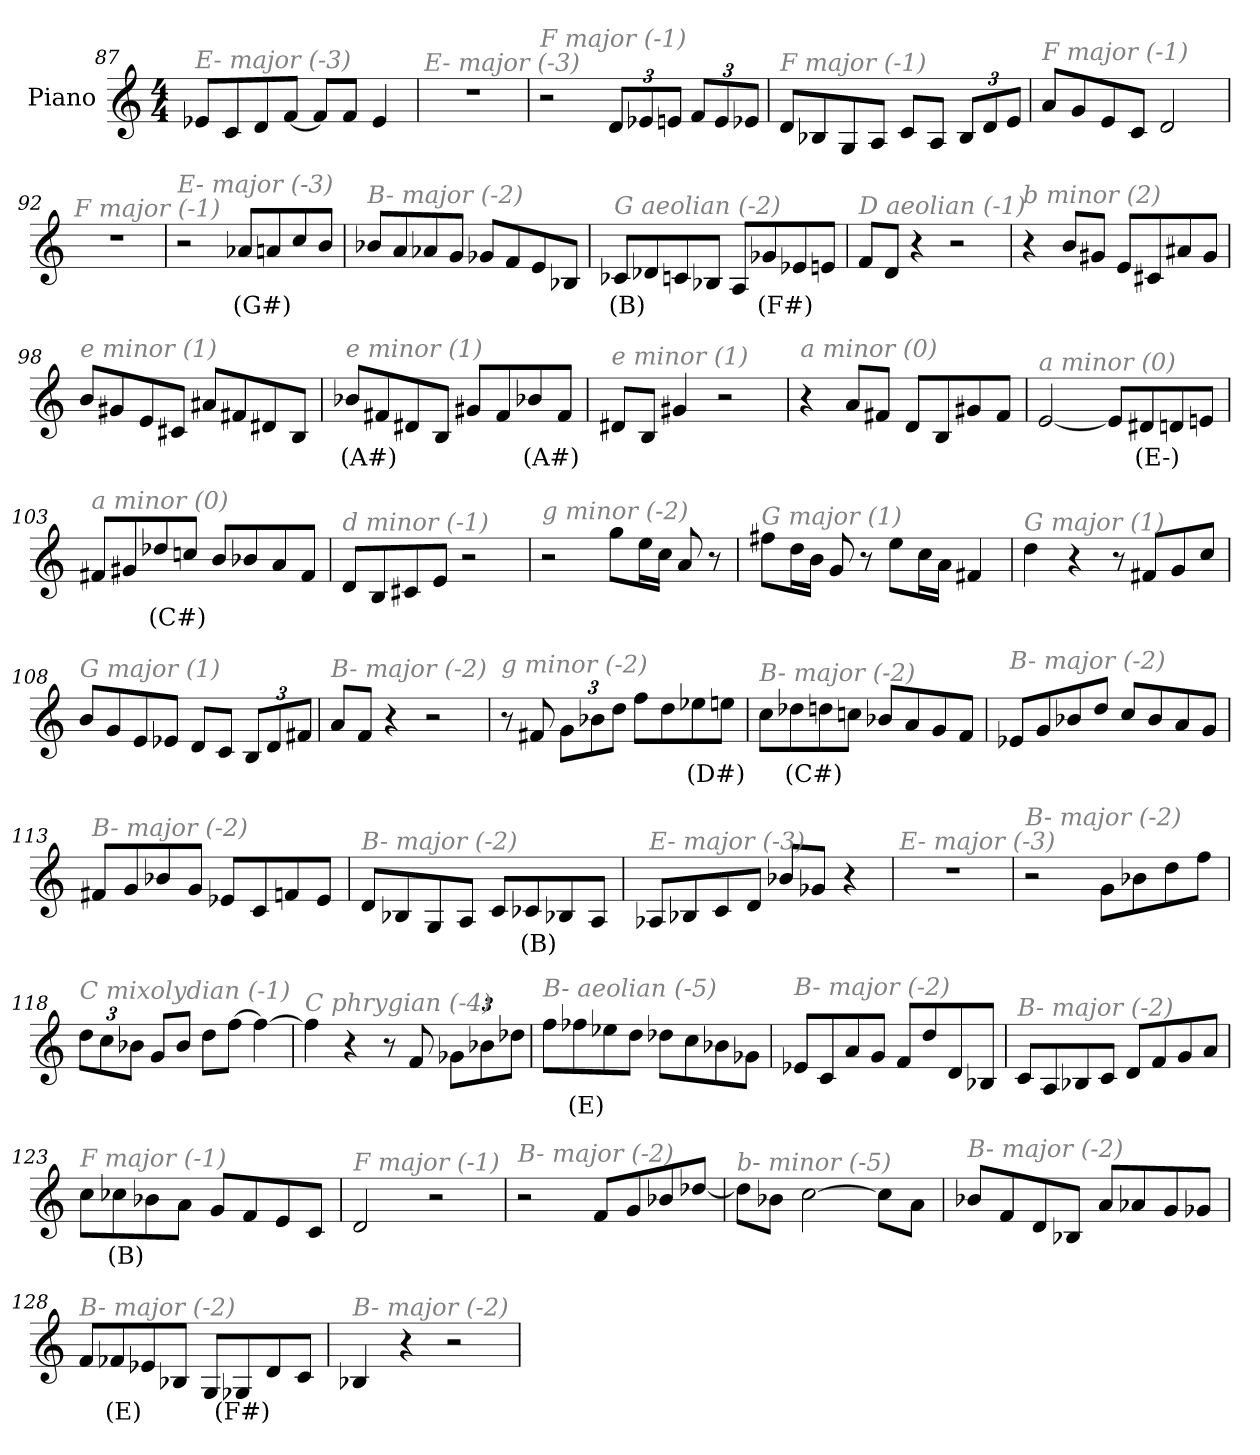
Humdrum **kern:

**kern	**text
*part1	*part1
*staff1	*staff1
*I"Piano	*
*I'Pno	*
*clefG2	*
*k[]	*
*M4/4	*
=87	=87
!LO:TX:i:color=#808080:t=E- major (-3)	!
8e-X/L	.
8c/	.
8d/	.
[8f/J	.
8f/L]	.
8f/J	.
4e-/	.
=88	=88
!LO:TX:i:color=#808080:t=E- major (-3)	!
1r	.
=89	=89
!LO:TX:i:color=#808080:t=F major (-1)	!
2r	.
*Xbrackettup	*
12d/L	.
12e-X/	.
12en/J	.
12f/L	.
12e/	.
12e-X/J	.
=90	=90
!LO:TX:i:color=#808080:t=F major (-1)	!
8d/L	.
8B-X/	.
8G/	.
8A/J	.
8c/L	.
8A/J	.
12B-/L	.
12d/	.
12e/J	.
!!LO:LB:g=z
=91	=91
!LO:TX:i:color=#808080:t=F major (-1)	!
8a/L	.
8g/	.
8e/	.
8c/J	.
2d/	.
=92	=92
!LO:TX:i:color=#808080:t=F major (-1)	!
1r	.
=93	=93
!LO:TX:i:color=#808080:t=E- major (-3)	!
2r	.
8a-Xi/L	(G#)
8a/	.
8cc/	.
8b/J	.
=94	=94
!LO:TX:i:color=#808080:t=B- major (-2)	!
8b-X/L	.
8a/	.
8a-X/	.
8g/J	.
8g-X/L	.
8f/	.
8e/	.
8B-X/J	.
=95	=95
!LO:TX:i:color=#808080:t=G aeolian (-2)	!
8c-Xj/L	(B)
8d-X/	.
8c/	.
8B-X/J	.
8A/L	.
8g-Xi/	(F#)
8e-X/	.
8en/J	.
=96	=96
!LO:TX:i:color=#808080:t=D aeolian (-1)	!
8f/L	.
8d/J	.
4r	.
2r	.
!!LO:PB:g=z
=97	=97
!LO:TX:i:color=#808080:t=b minor (2)	!
4r	.
8b/L	.
8g#X/J	.
8e/L	.
8c#X/	.
8a#X/	.
8g#/J	.
=98	=98
!LO:TX:i:color=#808080:t=e minor (1)	!
8b/L	.
8g#X/	.
8e/	.
8c#X/J	.
8a#X/L	.
8f#X/	.
8d#X/	.
8B/J	.
=99	=99
!LO:TX:i:color=#808080:t=e minor (1)	!
8b-Xi/L	(A#)
8f#X/	.
8d#X/	.
8B/J	.
8g#X/L	.
8f#/	.
8b-Xi/	(A#)
8f#/J	.
=100	=100
!LO:TX:i:color=#808080:t=e minor (1)	!
8d#X/L	.
8B/J	.
4g#X/	.
2r	.
!!LO:LB:g=z
=101	=101
!LO:TX:i:color=#808080:t=a minor (0)	!
4r	.
8a/L	.
8f#X/J	.
8d/L	.
8B/	.
8g#X/	.
8f#/J	.
=102	=102
!LO:TX:i:color=#808080:t=a minor (0)	!
[2e/	.
8e/L]	.
8d#Xi/	(E-)
8d/	.
8en/J	.
=103	=103
!LO:TX:i:color=#808080:t=a minor (0)	!
8f#X/L	.
8g#X/	.
8dd-Xi/	(C#)
8ccn/J	.
8b/L	.
8b-X/	.
8a/	.
8f#/J	.
=104	=104
!LO:TX:i:color=#808080:t=d minor (-1)	!
8d/L	.
8B/	.
8c#X/	.
8e/J	.
2r	.
!!LO:LB:g=z
=105	=105
!LO:TX:i:color=#808080:t=g minor (-2)	!
2r	.
8gg\L	.
16ee\L	.
16cc\JJ	.
8a/	.
8r	.
=106	=106
!LO:TX:i:color=#808080:t=G major (1)	!
8ff#X\L	.
16dd\L	.
16b\JJ	.
8g/	.
8r	.
8ee\L	.
16cc\L	.
16a\JJ	.
4f#X/	.
=107	=107
!LO:TX:i:color=#808080:t=G major (1)	!
4dd\	.
4r	.
8r	.
8f#X/L	.
8g/	.
8cc/J	.
=108	=108
!LO:TX:i:color=#808080:t=G major (1)	!
8b/L	.
8g/	.
8e/	.
8e-X/J	.
8d/L	.
8c/J	.
12B/L	.
12d/	.
12f#X/J	.
!!LO:LB:g=z
=109	=109
!LO:TX:i:color=#808080:t=B- major (-2)	!
8a/L	.
8f/J	.
4r	.
2r	.
=110	=110
!LO:TX:i:color=#808080:t=g minor (-2)	!
8r	.
8f#X/	.
12g\L	.
12b-X\	.
12dd\J	.
8ff\L	.
8dd\	.
8ee-Xi\	(D#)
8ee\J	.
=111	=111
!LO:TX:i:color=#808080:t=B- major (-2)	!
8cc\L	.
8dd-Xi\	(C#)
8dd\	.
8ccn\J	.
8b-X/L	.
8a/	.
8g/	.
8f/J	.
=112	=112
!LO:TX:i:color=#808080:t=B- major (-2)	!
8e-X/L	.
8g/	.
8b-X/	.
8dd/J	.
8cc/L	.
8b-/	.
8a/	.
8g/J	.
!!LO:LB:g=z
=113	=113
!LO:TX:i:color=#808080:t=B- major (-2)	!
8f#XZ/L	.
8g/	.
8b-X/	.
8g/J	.
8e-X/L	.
8c/	.
8fn/	.
8e-/J	.
=114	=114
!LO:TX:i:color=#808080:t=B- major (-2)	!
8d/L	.
8B-X/	.
8G/	.
8A/J	.
8c/L	.
8c-Xi/	(B)
8B-X/	.
8A/J	.
=115	=115
!LO:TX:i:color=#808080:t=E- major (-3)	!
8A-X/L	.
8B-X/	.
8c/	.
8d/J	.
8b-X/L	.
8g-X/J	.
4r	.
=116	=116
!LO:TX:i:color=#808080:t=E- major (-3)	!
1r	.
=117	=117
!LO:TX:i:color=#808080:t=B- major (-2)	!
2r	.
8g\L	.
8b-X\	.
8dd\	.
8ff\J	.
!!LO:LB:g=z
=118	=118
!LO:TX:i:color=#808080:t=C mixolydian (-1)	!
12dd\L	.
12cc\	.
12b-X\J	.
8g/L	.
8b-/J	.
8dd\L	.
[8ff\J	.
4ff\_	.
=119	=119
!LO:TX:i:color=#808080:t=C phrygian (-4)	!
4ff\]	.
4r	.
8r	.
8f/	.
12g-X\L	.
12b-X\	.
12dd-X\J	.
=120	=120
!LO:TX:i:color=#808080:t=B- aeolian (-5)	!
8ff\L	.
8ff-Xi\	(E)
8ee-X\	.
8dd\J	.
8dd-X\L	.
8cc\	.
8b-X\	.
8g-X\J	.
=121	=121
!LO:TX:i:color=#808080:t=B- major (-2)	!
8e-X/L	.
8c/	.
8a/	.
8g/J	.
8f/L	.
8dd/	.
8d/	.
8B-X/J	.
!!LO:LB:g=z
=122	=122
!LO:TX:i:color=#808080:t=B- major (-2)	!
8c/L	.
8A/	.
8B-X/	.
8c/J	.
8d/L	.
8f/	.
8g/	.
8a/J	.
=123	=123
!LO:TX:i:color=#808080:t=F major (-1)	!
8cc\L	.
8cc-Xi\	(B)
8b-X\	.
8a\J	.
8g/L	.
8f/	.
8e/	.
8c/J	.
=124	=124
!LO:TX:i:color=#808080:t=F major (-1)	!
2d/	.
2r	.
=125	=125
!LO:TX:i:color=#808080:t=B- major (-2)	!
2r	.
8f/L	.
8g/	.
8b-X/	.
[8dd-X/J	.
=126	=126
!LO:TX:i:color=#808080:t=b- minor (-5)	!
8dd-\L]	.
8b-X\J	.
[2cc\	.
8cc\L]	.
8a\J	.
!!LO:LB:g=z
=127	=127
!LO:TX:i:color=#808080:t=B- major (-2)	!
8b-X/L	.
8f/	.
8d/	.
8B-X/J	.
8a/L	.
8a-X/	.
8g/	.
8g-X/J	.
=128	=128
!LO:TX:i:color=#808080:t=B- major (-2)	!
8f/L	.
8f-Xi/	(E)
8e-X/	.
8B-X/J	.
8G/L	.
8G-Xi/	(F#)
8d/	.
8c/J	.
=129	=129
!LO:TX:i:color=#808080:t=B- major (-2)	!
4B-X/	.
4r	.
2r	.
=	=
*-	*-
